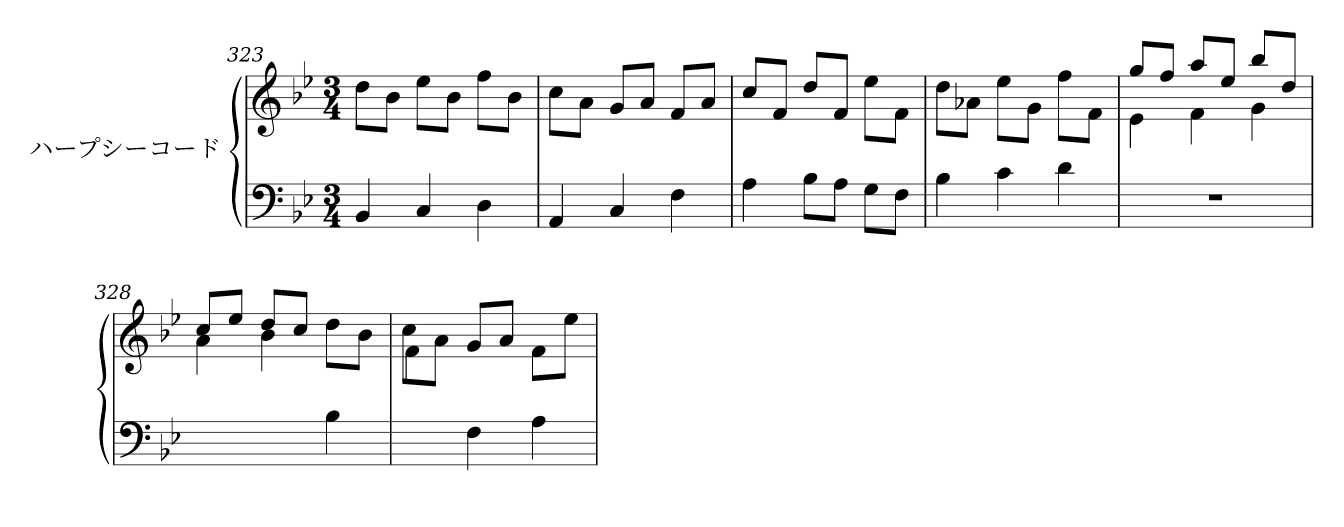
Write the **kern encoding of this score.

**kern	**kern
*part1	*part1
*staff2	*staff1
*I"ハープシーコード	*
*clefF4	*clefG2
*k[b-e-]	*k[b-e-]
*M3/4	*M3/4
=323	=323
4BB-/	8dd\L
.	8b-\J
4C/	8ee-\L
.	8b-\J
4D\	8ff\L
.	8b-\J
=324	=324
4AA/	8cc\L
.	8a\J
4C/	8g/L
.	8a/J
4F\	8f/L
.	8a/J
!!LO:LB:g=z
=325	=325
4A\	8cc/L
.	8f/J
8B-\L	8dd/L
8A\J	8f/J
8G\L	8ee-\L
8F\J	8f\J
=326	=326
4B-\	8dd\L
.	8a-X\J
4c\	8ee-\L
.	8g\J
4d\	8ff\L
.	8f\J
=327	=327
*	*^
2.r	8gg/L	4e-\
.	8ff/J	.
.	8aa/L	4f\
.	8ee-/J	.
.	8bb-/L	4g\
.	8dd/J	.
=328	=328	=328
2ryy	8cc/L	4a\
.	8ee-/J	.
.	8dd/L	4b-\
.	8cc/J	.
4B-\	8dd\L	4ryy
.	8b-\J	.
=329	=329	=329
4ryy	8cc\L	4f\
.	8a\J	.
4F\	8g/L	2ryy
.	8a/J	.
4A\	8f\L	.
.	8ee-\J	.
*	*v	*v
=	=
*-	*-
